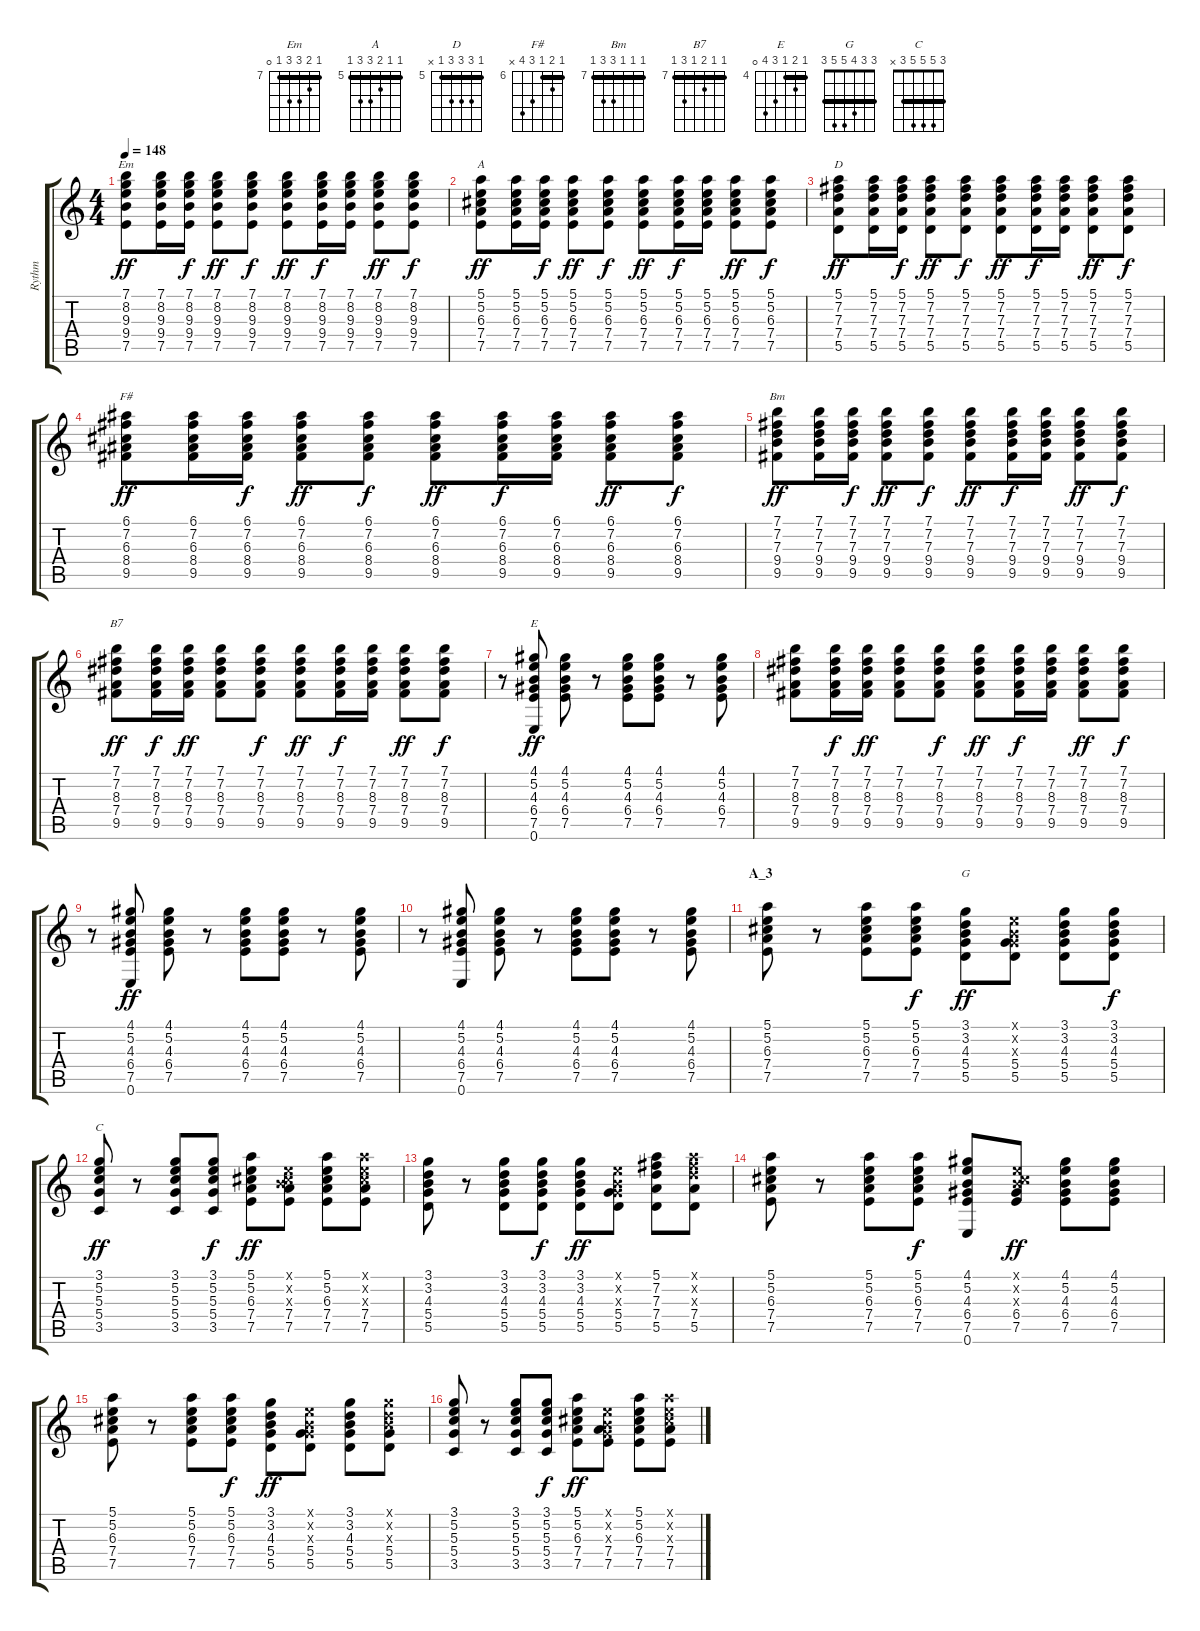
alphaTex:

\track ("Rythm" "Rythm") {instrument acousticguitarsteel}
\staff {score tabs}
\tuning (E4 B3 G3 D3 A2 E2) {hide}
\chord ("Em" 7 8 9 9 7 0) {firstfret 7 barre 7}
\chord ("A" 5 5 6 7 7 5) {firstfret 5 barre 5}
\chord ("D" 5 7 7 7 5 x) {firstfret 5 barre 5}
\chord ("F#" 6 7 6 8 9 x) {firstfret 6 barre 6}
\chord ("Bm" 7 7 7 9 9 7) {firstfret 7 barre 7}
\chord ("B7" 7 7 8 7 9 7) {firstfret 7 barre 7}
\chord ("E" 4 5 4 6 7 0) {firstfret 4 barre 4}
\chord ("G" 3 3 4 5 5 3) {barre 3}
\chord ("C" 3 5 5 5 3 x) {barre 3}
\ts (4 4)
\tempo 148
\clef g2
\ks c
(7.1 8.2 9.3 9.4 7.5).8{ch "Em" dy ff} (7.1 8.2 9.3 9.4 7.5).16 (7.1 8.2 9.3 9.4 7.5).16{dy f} (7.1 8.2 9.3 9.4 7.5).8{dy ff} (7.1 8.2 9.3 9.4 7.5).8{dy f} (7.1 8.2 9.3 9.4 7.5).8{dy ff} (7.1 8.2 9.3 9.4 7.5).16{dy f} (7.1 8.2 9.3 9.4 7.5).16 (7.1 8.2 9.3 9.4 7.5).8{dy ff} (7.1 8.2 9.3 9.4 7.5).8{dy f} |
(5.1 5.2 6.3 7.4 7.5).8{ch "A" dy ff} (5.1 5.2 6.3 7.4 7.5).16 (5.1 5.2 6.3 7.4 7.5).16{dy f} (5.1 5.2 6.3 7.4 7.5).8{dy ff} (5.1 5.2 6.3 7.4 7.5).8{dy f} (5.1 5.2 6.3 7.4 7.5).8{dy ff} (5.1 5.2 6.3 7.4 7.5).16{dy f} (5.1 5.2 6.3 7.4 7.5).16 (5.1 5.2 6.3 7.4 7.5).8{dy ff} (5.1 5.2 6.3 7.4 7.5).8{dy f} |
(5.1 7.2 7.3 7.4 5.5).8{ch "D" dy ff} (5.1 7.2 7.3 7.4 5.5).16 (5.1 7.2 7.3 7.4 5.5).16{dy f} (5.1 7.2 7.3 7.4 5.5).8{dy ff} (5.1 7.2 7.3 7.4 5.5).8{dy f} (5.1 7.2 7.3 7.4 5.5).8{dy ff} (5.1 7.2 7.3 7.4 5.5).16{dy f} (5.1 7.2 7.3 7.4 5.5).16 (5.1 7.2 7.3 7.4 5.5).8{dy ff} (5.1 7.2 7.3 7.4 5.5).8{dy f} |
(6.1 7.2 6.3 8.4 9.5).8{ch "F#" dy ff} (6.1 7.2 6.3 8.4 9.5).16 (6.1 7.2 6.3 8.4 9.5).16{dy f} (6.1 7.2 6.3 8.4 9.5).8{dy ff} (6.1 7.2 6.3 8.4 9.5).8{dy f} (6.1 7.2 6.3 8.4 9.5).8{dy ff} (6.1 7.2 6.3 8.4 9.5).16{dy f} (6.1 7.2 6.3 8.4 9.5).16 (6.1 7.2 6.3 8.4 9.5).8{dy ff} (6.1 7.2 6.3 8.4 9.5).8{dy f} |
(7.1 7.2 7.3 9.4 9.5).8{ch "Bm" dy ff} (7.1 7.2 7.3 9.4 9.5).16 (7.1 7.2 7.3 9.4 9.5).16{dy f} (7.1 7.2 7.3 9.4 9.5).8{dy ff} (7.1 7.2 7.3 9.4 9.5).8{dy f} (7.1 7.2 7.3 9.4 9.5).8{dy ff} (7.1 7.2 7.3 9.4 9.5).16{dy f} (7.1 7.2 7.3 9.4 9.5).16 (7.1 7.2 7.3 9.4 9.5).8{dy ff} (7.1 7.2 7.3 9.4 9.5).8{dy f} |
(7.1 7.2 8.3 7.4 9.5).8{ch "B7" dy ff} (7.1 7.2 8.3 7.4 9.5).16{dy f} (7.1 7.2 8.3 7.4 9.5).16{dy ff} (7.1 7.2 8.3 7.4 9.5).8 (7.1 7.2 8.3 7.4 9.5).8{dy f} (7.1 7.2 8.3 7.4 9.5).8{dy ff} (7.1 7.2 8.3 7.4 9.5).16{dy f} (7.1 7.2 8.3 7.4 9.5).16 (7.1 7.2 8.3 7.4 9.5).8{dy ff} (7.1 7.2 8.3 7.4 9.5).8{dy f} |
r.8{volume 13 instrument acousticguitarsteel} (4.1 5.2 4.3 6.4 7.5 0.6).8{ch "E" dy ff} (4.1 5.2 4.3 6.4 7.5).8 r.8 (4.1 5.2 4.3 6.4 7.5).8 (4.1 5.2 4.3 6.4 7.5).8 r.8 (4.1 5.2 4.3 6.4 7.5).8 |
(7.1 7.2 8.3 7.4 9.5).8 (7.1 7.2 8.3 7.4 9.5).16{dy f} (7.1 7.2 8.3 7.4 9.5).16{dy ff} (7.1 7.2 8.3 7.4 9.5).8 (7.1 7.2 8.3 7.4 9.5).8{dy f} (7.1 7.2 8.3 7.4 9.5).8{dy ff} (7.1 7.2 8.3 7.4 9.5).16{dy f} (7.1 7.2 8.3 7.4 9.5).16 (7.1 7.2 8.3 7.4 9.5).8{dy ff} (7.1 7.2 8.3 7.4 9.5).8{dy f} |
r.8 (4.1 5.2 4.3 6.4 7.5 0.6).8{dy ff} (4.1 5.2 4.3 6.4 7.5).8 r.8 (4.1 5.2 4.3 6.4 7.5).8 (4.1 5.2 4.3 6.4 7.5).8 r.8 (4.1 5.2 4.3 6.4 7.5).8 |
r.8 (4.1 5.2 4.3 6.4 7.5 0.6).8 (4.1 5.2 4.3 6.4 7.5).8 r.8 (4.1 5.2 4.3 6.4 7.5).8 (4.1 5.2 4.3 6.4 7.5).8 r.8 (4.1 5.2 4.3 6.4 7.5).8 |
\section ("" "A_3")
(5.1 5.2 6.3 7.4 7.5).8 r.8 (5.1 5.2 6.3 7.4 7.5).8 (5.1 5.2 6.3 7.4 7.5).8{dy f} (3.1 3.2 4.3 5.4 5.5).8{ch "G" dy ff} (0.1{x} 0.2{x} 0.3{x} 5.4 5.5).8 (3.1 3.2 4.3 5.4 5.5).8 (3.1 3.2 4.3 5.4 5.5).8{dy f} |
(3.1 5.2 5.3 5.4 3.5).8{ch "C" dy ff} r.8 (3.1 5.2 5.3 5.4 3.5).8 (3.1 5.2 5.3 5.4 3.5).8{dy f} (5.1 5.2 6.3 7.4 7.5).8{dy ff} (0.1{x} 0.2{x} 6.3{x} 7.4 7.5).8 (5.1 5.2 6.3 7.4 7.5).8 (5.1{x} 5.2{x} 6.3{x} 7.4 7.5).8 |
(3.1 3.2 4.3 5.4 5.5).8 r.8 (3.1 3.2 4.3 5.4 5.5).8 (3.1 3.2 4.3 5.4 5.5).8{dy f} (3.1 3.2 4.3 5.4 5.5).8{dy ff} (0.1{x} 0.2{x} 0.3{x} 5.4 5.5).8 (5.1 7.2 7.3 7.4 5.5).8 (5.1{x} 7.2{x} 7.3{x} 7.4 5.5).8 |
(5.1 5.2 6.3 7.4 7.5).8 r.8 (5.1 5.2 6.3 7.4 7.5).8 (5.1 5.2 6.3 7.4 7.5).8{dy f} (4.1 5.2 4.3 6.4 7.5 0.6).8 (0.1{x} 0.2{x} 6.3{x} 6.4 7.5).8{dy ff} (4.1 5.2 4.3 6.4 7.5).8 (4.1 5.2 4.3 6.4 7.5).8 |
(5.1 5.2 6.3 7.4 7.5).8 r.8 (5.1 5.2 6.3 7.4 7.5).8 (5.1 5.2 6.3 7.4 7.5).8{dy f} (3.1 3.2 4.3 5.4 5.5).8{dy ff} (0.1{x} 0.2{x} 0.3{x} 5.4 5.5).8 (3.1 3.2 4.3 5.4 5.5).8 (3.1{x} 3.2{x} 4.3{x} 5.4 5.5).8 |
(3.1 5.2 5.3 5.4 3.5).8 r.8 (3.1 5.2 5.3 5.4 3.5).8 (3.1 5.2 5.3 5.4 3.5).8{dy f} (5.1 5.2 6.3 7.4 7.5).8{dy ff} (0.1{x} 0.2{x} 0.3{x} 7.4 7.5).8 (5.1 5.2 6.3 7.4 7.5).8 (5.1{x} 5.2{x} 6.3{x} 7.4 7.5).8
